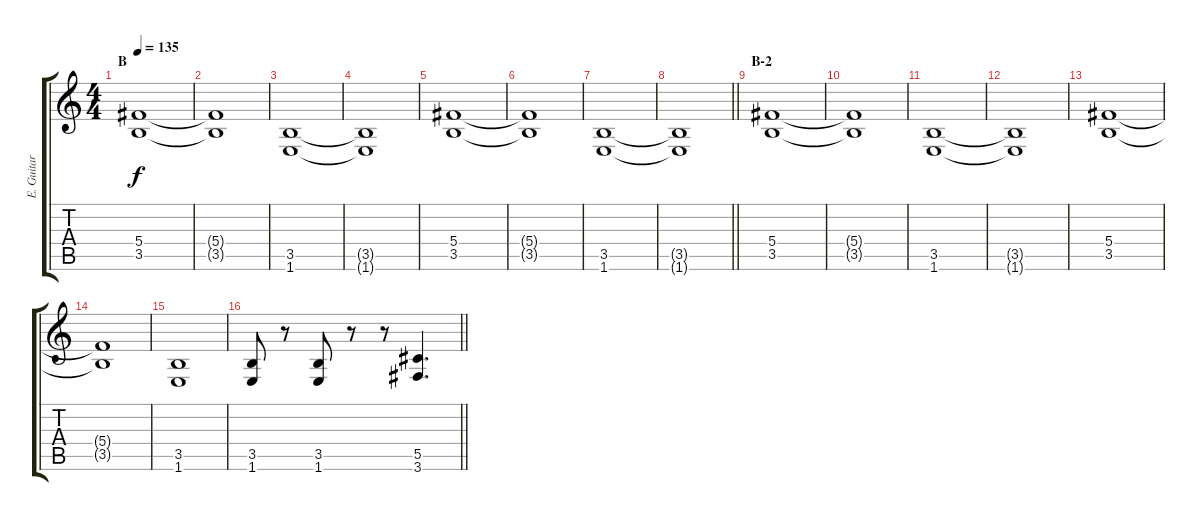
\track ("E. Guitar II" "E. Guitar ") {instrument overdrivenguitar}
\staff {score tabs}
\tuning (Eb4 Bb3 Gb3 Db3 Ab2 Eb2) {hide}
\ts (4 4)
\section ("" "B")
\tempo 135
\clef g2
\ks c
(5.4 3.5).1{dy f} |
(5.4{t} 3.5{t}).1 |
(3.5 1.6).1 |
(3.5{t} 1.6{t}).1 |
(5.4 3.5).1 |
(5.4{t} 3.5{t}).1 |
(3.5 1.6).1 |
\barLineRight lightlight
(3.5{t} 1.6{t}).1 |
\section ("" "B-2")
(5.4 3.5).1 |
(5.4{t} 3.5{t}).1 |
(3.5 1.6).1 |
(3.5{t} 1.6{t}).1 |
(5.4 3.5).1 |
(5.4{t} 3.5{t}).1 |
(3.5 1.6).1 |
\barLineRight lightlight
(3.5 1.6).8 r.8 (3.5 1.6).8 r.8 r.8 (5.5 3.6).4{d}
